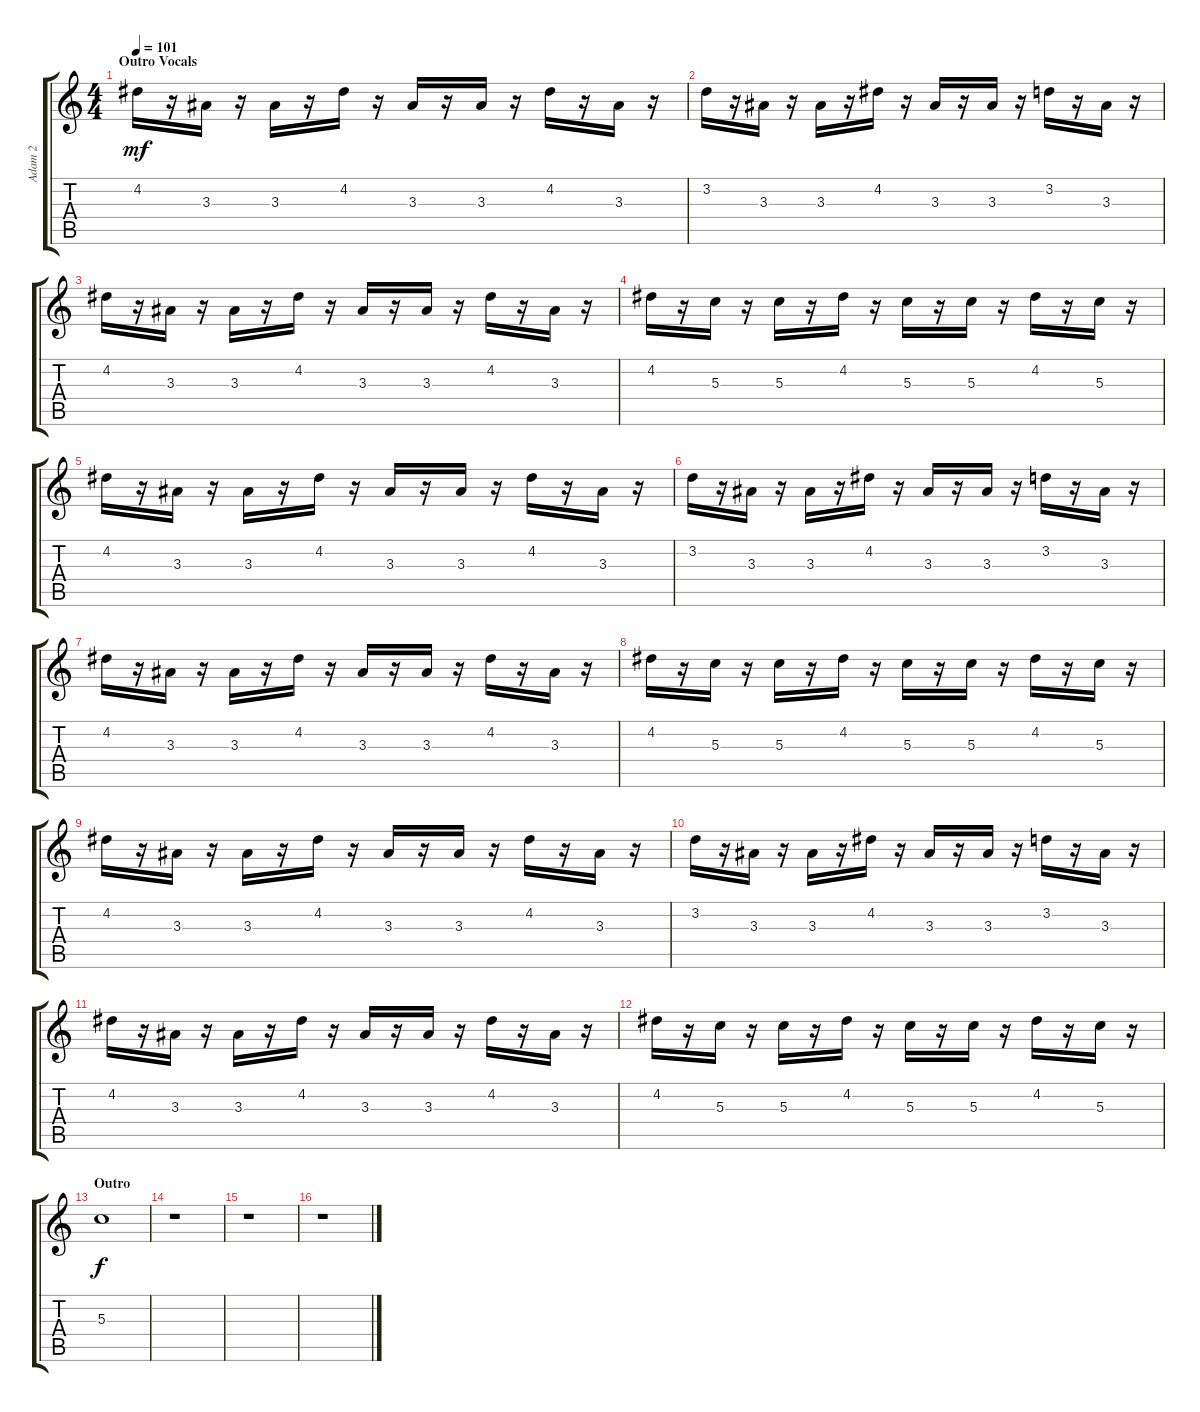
\track ("Adam 2" "Adam 2") {instrument electricguitarjazz}
\staff {score tabs}
\tuning (E4 B3 G3 D3 A2 E2) {hide}
\ts (4 4)
\section ("" "Outro Vocals")
\tempo 101
\clef g2
\ks c
4.2.16{dy mf} r.16 3.3.16 r.16 3.3.16 r.16 4.2.16 r.16 3.3.16 r.16 3.3.16 r.16 4.2.16 r.16 3.3.16 r.16 |
3.2.16 r.16 3.3.16 r.16 3.3.16 r.16 4.2.16 r.16 3.3.16 r.16 3.3.16 r.16 3.2.16 r.16 3.3.16 r.16 |
4.2.16 r.16 3.3.16 r.16 3.3.16 r.16 4.2.16 r.16 3.3.16 r.16 3.3.16 r.16 4.2.16 r.16 3.3.16 r.16 |
4.2.16 r.16 5.3.16 r.16 5.3.16 r.16 4.2.16 r.16 5.3.16 r.16 5.3.16 r.16 4.2.16 r.16 5.3.16 r.16 |
4.2.16 r.16 3.3.16 r.16 3.3.16 r.16 4.2.16 r.16 3.3.16 r.16 3.3.16 r.16 4.2.16 r.16 3.3.16 r.16 |
3.2.16 r.16 3.3.16 r.16 3.3.16 r.16 4.2.16 r.16 3.3.16 r.16 3.3.16 r.16 3.2.16 r.16 3.3.16 r.16 |
4.2.16 r.16 3.3.16 r.16 3.3.16 r.16 4.2.16 r.16 3.3.16 r.16 3.3.16 r.16 4.2.16 r.16 3.3.16 r.16 |
4.2.16 r.16 5.3.16 r.16 5.3.16 r.16 4.2.16 r.16 5.3.16 r.16 5.3.16 r.16 4.2.16 r.16 5.3.16 r.16 |
4.2.16 r.16 3.3.16 r.16 3.3.16 r.16 4.2.16 r.16 3.3.16 r.16 3.3.16 r.16 4.2.16 r.16 3.3.16 r.16 |
3.2.16 r.16 3.3.16 r.16 3.3.16 r.16 4.2.16 r.16 3.3.16 r.16 3.3.16 r.16 3.2.16 r.16 3.3.16 r.16 |
4.2.16 r.16 3.3.16 r.16 3.3.16 r.16 4.2.16 r.16 3.3.16 r.16 3.3.16 r.16 4.2.16 r.16 3.3.16 r.16 |
4.2.16 r.16 5.3.16 r.16 5.3.16 r.16 4.2.16 r.16 5.3.16 r.16 5.3.16 r.16 4.2.16 r.16 5.3.16 r.16 |
\section ("" "Outro")
5.3.1{dy f} |
r.1 |
r.1 |
r.1
